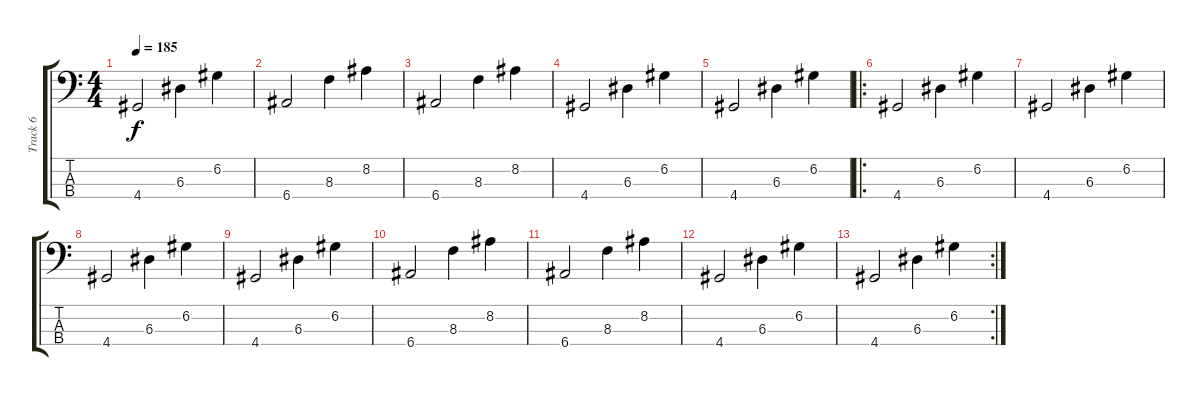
\track ("Track 6" "Track 6") {instrument electricbassfinger}
\staff {score tabs}
\tuning (G2 D2 A1 E1) {hide}
\ts (4 4)
\tempo 185
\clef f4
\ks c
4.4.2{dy f} 6.3.4 6.2.4 |
6.4.2 8.3.4 8.2.4 |
6.4.2 8.3.4 8.2.4 |
4.4.2 6.3.4 6.2.4 |
4.4.2 6.3.4 6.2.4 |
\ro
4.4.2 6.3.4 6.2.4 |
4.4.2 6.3.4 6.2.4 |
4.4.2 6.3.4 6.2.4 |
4.4.2 6.3.4 6.2.4 |
6.4.2 8.3.4 8.2.4 |
6.4.2 8.3.4 8.2.4 |
4.4.2 6.3.4 6.2.4 |
\rc 2
4.4.2 6.3.4 6.2.4
